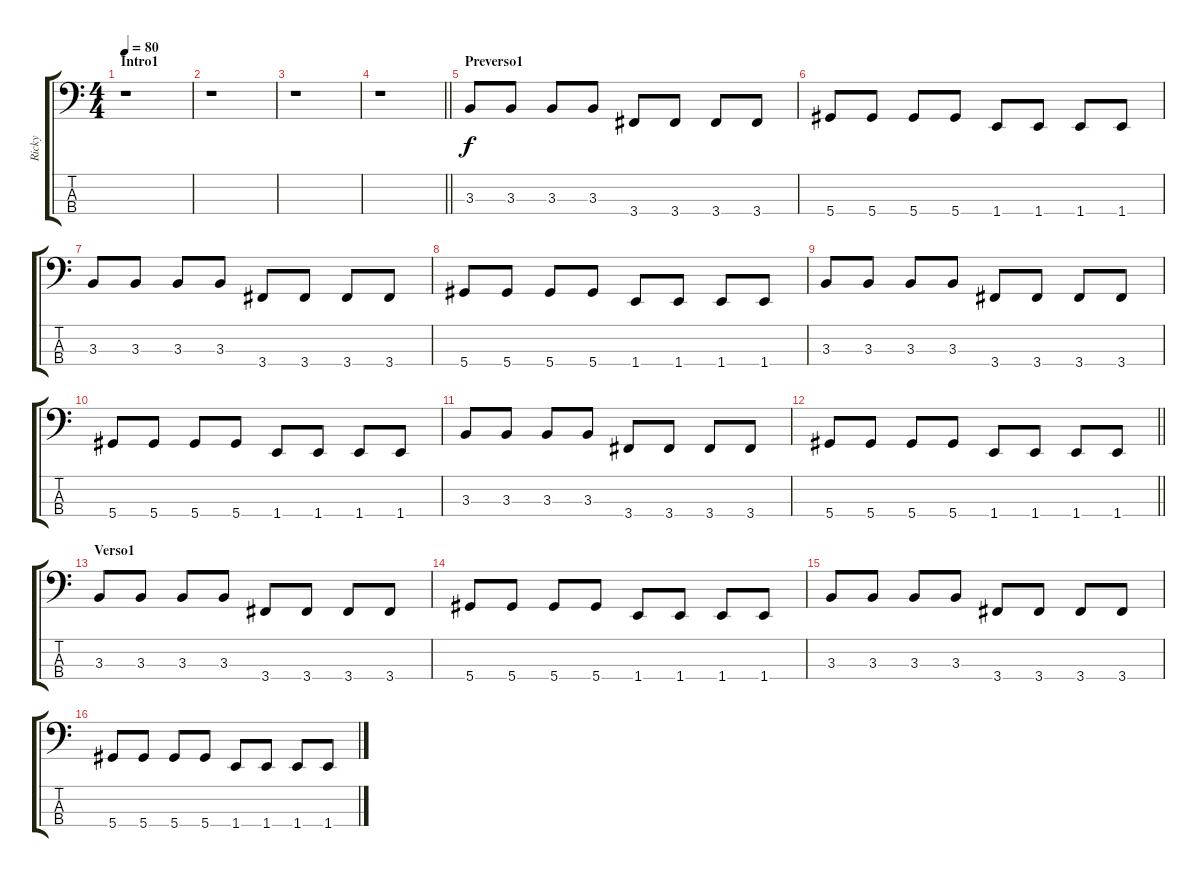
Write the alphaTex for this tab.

\track ("Ricky" "Ricky") {instrument electricbassfinger}
\staff {score tabs}
\tuning (Gb2 Db2 Ab1 Eb1) {hide}
\ts (4 4)
\section ("" "Intro1")
\tempo 80
\clef f4
\ks c
r.1{dy f instrument electricbassfinger} |
r.1 |
r.1 |
\barLineRight lightlight
r.1 |
\section ("" "Preverso1")
3.3.8 3.3.8 3.3.8 3.3.8 3.4.8 3.4.8 3.4.8 3.4.8 |
5.4.8 5.4.8 5.4.8 5.4.8 1.4.8 1.4.8 1.4.8 1.4.8 |
3.3.8 3.3.8 3.3.8 3.3.8 3.4.8 3.4.8 3.4.8 3.4.8 |
5.4.8 5.4.8 5.4.8 5.4.8 1.4.8 1.4.8 1.4.8 1.4.8 |
3.3.8 3.3.8 3.3.8 3.3.8 3.4.8 3.4.8 3.4.8 3.4.8 |
5.4.8 5.4.8 5.4.8 5.4.8 1.4.8 1.4.8 1.4.8 1.4.8 |
3.3.8 3.3.8 3.3.8 3.3.8 3.4.8 3.4.8 3.4.8 3.4.8 |
\barLineRight lightlight
5.4.8 5.4.8 5.4.8 5.4.8 1.4.8 1.4.8 1.4.8 1.4.8 |
\section ("" "Verso1")
3.3.8 3.3.8 3.3.8 3.3.8 3.4.8 3.4.8 3.4.8 3.4.8 |
5.4.8 5.4.8 5.4.8 5.4.8 1.4.8 1.4.8 1.4.8 1.4.8 |
3.3.8 3.3.8 3.3.8 3.3.8 3.4.8 3.4.8 3.4.8 3.4.8 |
5.4.8 5.4.8 5.4.8 5.4.8 1.4.8 1.4.8 1.4.8 1.4.8
